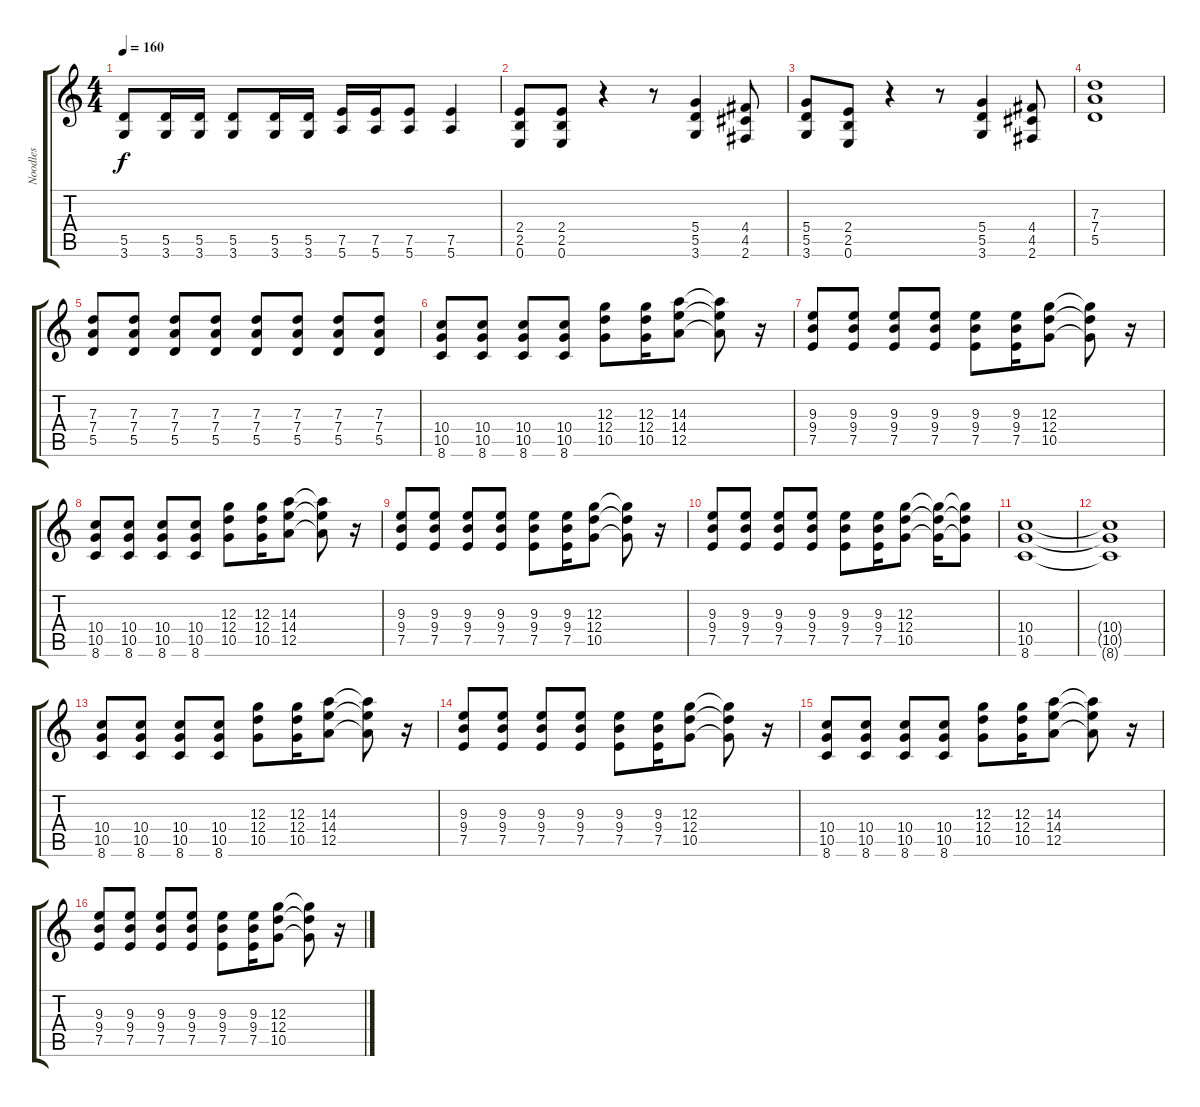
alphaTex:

\track ("Noodles" "Noodles") {instrument distortionguitar}
\staff {score tabs}
\tuning (E4 B3 G3 D3 A2 E2) {hide}
\ts (4 4)
\tempo 160
\clef g2
\ks c
(5.5 3.6).8{dy f} (5.5 3.6).16 (5.5 3.6).16 (5.5 3.6).8 (5.5 3.6).16 (5.5 3.6).16 (7.5 5.6).16 (7.5 5.6).16 (7.5 5.6).8 (7.5 5.6).4 |
(2.4 2.5 0.6).8 (2.4 2.5 0.6).8 r.4 r.8 (5.4 5.5 3.6).4 (4.4 4.5 2.6).8 |
(5.4 5.5 3.6).8 (2.4 2.5 0.6).8 r.4 r.8 (5.4 5.5 3.6).4 (4.4 4.5 2.6).8 |
(7.3 7.4 5.5).1 |
(7.3 7.4 5.5).8 (7.3 7.4 5.5).8 (7.3 7.4 5.5).8 (7.3 7.4 5.5).8 (7.3 7.4 5.5).8 (7.3 7.4 5.5).8 (7.3 7.4 5.5).8 (7.3 7.4 5.5).8 |
(10.4 10.5 8.6).8 (10.4 10.5 8.6).8 (10.4 10.5 8.6).8 (10.4 10.5 8.6).8 (12.3 12.4 10.5).8 (12.3 12.4 10.5).16 (14.3 14.4 12.5).8 (14.3{t} 14.4{t} 12.5{t}).8 r.16 |
(9.3 9.4 7.5).8 (9.3 9.4 7.5).8 (9.3 9.4 7.5).8 (9.3 9.4 7.5).8 (9.3 9.4 7.5).8 (9.3 9.4 7.5).16 (12.3 12.4 10.5).8 (12.3{t} 12.4{t} 10.5{t}).8 r.16 |
(10.4 10.5 8.6).8 (10.4 10.5 8.6).8 (10.4 10.5 8.6).8 (10.4 10.5 8.6).8 (12.3 12.4 10.5).8 (12.3 12.4 10.5).16 (14.3 14.4 12.5).8 (14.3{t} 14.4{t} 12.5{t}).8 r.16 |
(9.3 9.4 7.5).8 (9.3 9.4 7.5).8 (9.3 9.4 7.5).8 (9.3 9.4 7.5).8 (9.3 9.4 7.5).8 (9.3 9.4 7.5).16 (12.3 12.4 10.5).8 (12.3{t} 12.4{t} 10.5{t}).8 r.16 |
(9.3 9.4 7.5).8 (9.3 9.4 7.5).8 (9.3 9.4 7.5).8 (9.3 9.4 7.5).8 (9.3 9.4 7.5).8 (9.3 9.4 7.5).16 (12.3 12.4 10.5).8 (12.3{t} 12.4{t} 10.5{t}).16 (12.3{t} 12.4{t} 10.5{t}).8 |
(10.4 10.5 8.6).1 |
(10.4{t} 10.5{t} 8.6{t}).1 |
(10.4 10.5 8.6).8 (10.4 10.5 8.6).8 (10.4 10.5 8.6).8 (10.4 10.5 8.6).8 (12.3 12.4 10.5).8 (12.3 12.4 10.5).16 (14.3 14.4 12.5).8 (14.3{t} 14.4{t} 12.5{t}).8 r.16 |
(9.3 9.4 7.5).8 (9.3 9.4 7.5).8 (9.3 9.4 7.5).8 (9.3 9.4 7.5).8 (9.3 9.4 7.5).8 (9.3 9.4 7.5).16 (12.3 12.4 10.5).8 (12.3{t} 12.4{t} 10.5{t}).8 r.16 |
(10.4 10.5 8.6).8 (10.4 10.5 8.6).8 (10.4 10.5 8.6).8 (10.4 10.5 8.6).8 (12.3 12.4 10.5).8 (12.3 12.4 10.5).16 (14.3 14.4 12.5).8 (14.3{t} 14.4{t} 12.5{t}).8 r.16 |
(9.3 9.4 7.5).8 (9.3 9.4 7.5).8 (9.3 9.4 7.5).8 (9.3 9.4 7.5).8 (9.3 9.4 7.5).8 (9.3 9.4 7.5).16 (12.3 12.4 10.5).8 (12.3{t} 12.4{t} 10.5{t}).8 r.16
